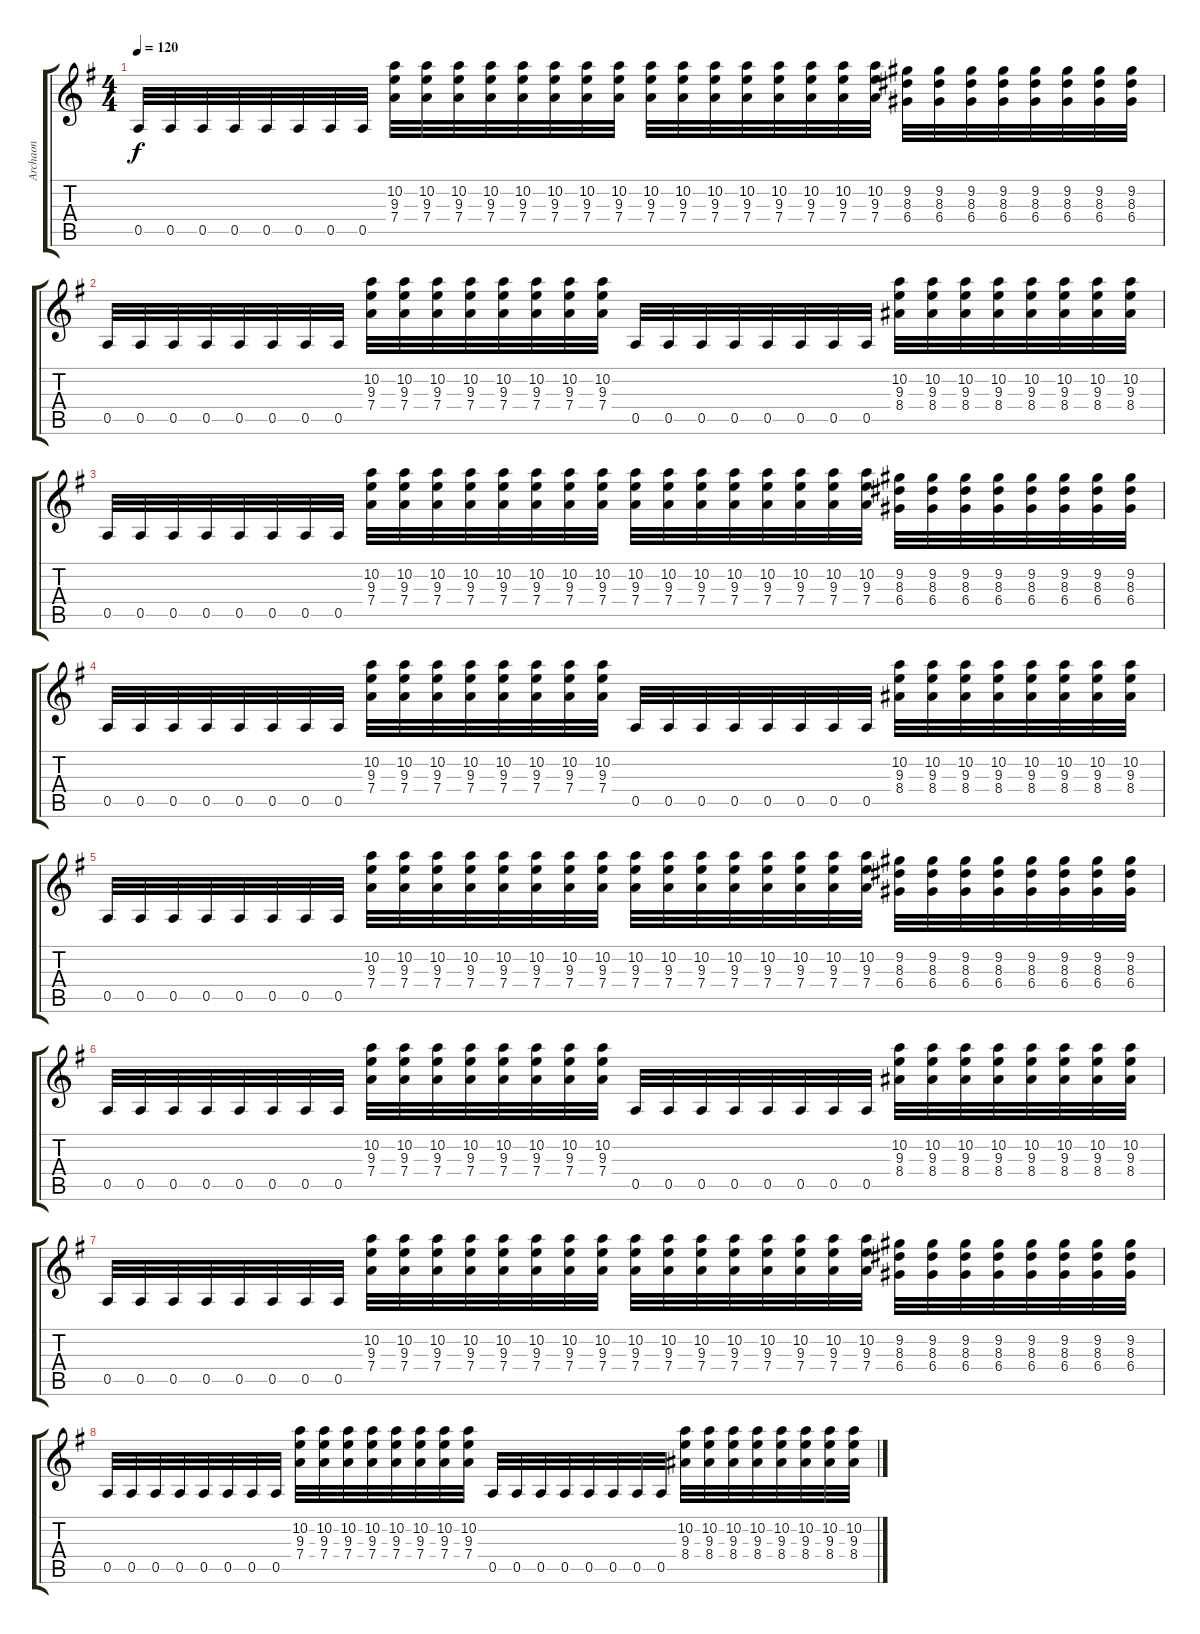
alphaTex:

\track ("Archaon" "Archaon") {instrument distortionguitar}
\staff {score tabs}
\tuning (E4 B3 G3 D3 A2 E2) {hide}
\ts (4 4)
\tempo 120
\clef g2
\ks g
0.5.32{dy f} 0.5.32 0.5.32 0.5.32 0.5.32 0.5.32 0.5.32 0.5.32 (10.2 9.3 7.4).32 (10.2 9.3 7.4).32 (10.2 9.3 7.4).32 (10.2 9.3 7.4).32 (10.2 9.3 7.4).32 (10.2 9.3 7.4).32 (10.2 9.3 7.4).32 (10.2 9.3 7.4).32 (10.2 9.3 7.4).32 (10.2 9.3 7.4).32 (10.2 9.3 7.4).32 (10.2 9.3 7.4).32 (10.2 9.3 7.4).32 (10.2 9.3 7.4).32 (10.2 9.3 7.4).32 (10.2 9.3 7.4).32 (9.2 8.3 6.4).32 (9.2 8.3 6.4).32 (9.2 8.3 6.4).32 (9.2 8.3 6.4).32 (9.2 8.3 6.4).32 (9.2 8.3 6.4).32 (9.2 8.3 6.4).32 (9.2 8.3 6.4).32 |
0.5.32 0.5.32 0.5.32 0.5.32 0.5.32 0.5.32 0.5.32 0.5.32 (10.2 9.3 7.4).32 (10.2 9.3 7.4).32 (10.2 9.3 7.4).32 (10.2 9.3 7.4).32 (10.2 9.3 7.4).32 (10.2 9.3 7.4).32 (10.2 9.3 7.4).32 (10.2 9.3 7.4).32 0.5.32 0.5.32 0.5.32 0.5.32 0.5.32 0.5.32 0.5.32 0.5.32 (10.2 9.3 8.4).32 (10.2 9.3 8.4).32 (10.2 9.3 8.4).32 (10.2 9.3 8.4).32 (10.2 9.3 8.4).32 (10.2 9.3 8.4).32 (10.2 9.3 8.4).32 (10.2 9.3 8.4).32 |
0.5.32 0.5.32 0.5.32 0.5.32 0.5.32 0.5.32 0.5.32 0.5.32 (10.2 9.3 7.4).32 (10.2 9.3 7.4).32 (10.2 9.3 7.4).32 (10.2 9.3 7.4).32 (10.2 9.3 7.4).32 (10.2 9.3 7.4).32 (10.2 9.3 7.4).32 (10.2 9.3 7.4).32 (10.2 9.3 7.4).32 (10.2 9.3 7.4).32 (10.2 9.3 7.4).32 (10.2 9.3 7.4).32 (10.2 9.3 7.4).32 (10.2 9.3 7.4).32 (10.2 9.3 7.4).32 (10.2 9.3 7.4).32 (9.2 8.3 6.4).32 (9.2 8.3 6.4).32 (9.2 8.3 6.4).32 (9.2 8.3 6.4).32 (9.2 8.3 6.4).32 (9.2 8.3 6.4).32 (9.2 8.3 6.4).32 (9.2 8.3 6.4).32 |
0.5.32 0.5.32 0.5.32 0.5.32 0.5.32 0.5.32 0.5.32 0.5.32 (10.2 9.3 7.4).32 (10.2 9.3 7.4).32 (10.2 9.3 7.4).32 (10.2 9.3 7.4).32 (10.2 9.3 7.4).32 (10.2 9.3 7.4).32 (10.2 9.3 7.4).32 (10.2 9.3 7.4).32 0.5.32 0.5.32 0.5.32 0.5.32 0.5.32 0.5.32 0.5.32 0.5.32 (10.2 9.3 8.4).32 (10.2 9.3 8.4).32 (10.2 9.3 8.4).32 (10.2 9.3 8.4).32 (10.2 9.3 8.4).32 (10.2 9.3 8.4).32 (10.2 9.3 8.4).32 (10.2 9.3 8.4).32 |
0.5.32 0.5.32 0.5.32 0.5.32 0.5.32 0.5.32 0.5.32 0.5.32 (10.2 9.3 7.4).32 (10.2 9.3 7.4).32 (10.2 9.3 7.4).32 (10.2 9.3 7.4).32 (10.2 9.3 7.4).32 (10.2 9.3 7.4).32 (10.2 9.3 7.4).32 (10.2 9.3 7.4).32 (10.2 9.3 7.4).32 (10.2 9.3 7.4).32 (10.2 9.3 7.4).32 (10.2 9.3 7.4).32 (10.2 9.3 7.4).32 (10.2 9.3 7.4).32 (10.2 9.3 7.4).32 (10.2 9.3 7.4).32 (9.2 8.3 6.4).32 (9.2 8.3 6.4).32 (9.2 8.3 6.4).32 (9.2 8.3 6.4).32 (9.2 8.3 6.4).32 (9.2 8.3 6.4).32 (9.2 8.3 6.4).32 (9.2 8.3 6.4).32 |
0.5.32 0.5.32 0.5.32 0.5.32 0.5.32 0.5.32 0.5.32 0.5.32 (10.2 9.3 7.4).32 (10.2 9.3 7.4).32 (10.2 9.3 7.4).32 (10.2 9.3 7.4).32 (10.2 9.3 7.4).32 (10.2 9.3 7.4).32 (10.2 9.3 7.4).32 (10.2 9.3 7.4).32 0.5.32 0.5.32 0.5.32 0.5.32 0.5.32 0.5.32 0.5.32 0.5.32 (10.2 9.3 8.4).32 (10.2 9.3 8.4).32 (10.2 9.3 8.4).32 (10.2 9.3 8.4).32 (10.2 9.3 8.4).32 (10.2 9.3 8.4).32 (10.2 9.3 8.4).32 (10.2 9.3 8.4).32 |
0.5.32 0.5.32 0.5.32 0.5.32 0.5.32 0.5.32 0.5.32 0.5.32 (10.2 9.3 7.4).32 (10.2 9.3 7.4).32 (10.2 9.3 7.4).32 (10.2 9.3 7.4).32 (10.2 9.3 7.4).32 (10.2 9.3 7.4).32 (10.2 9.3 7.4).32 (10.2 9.3 7.4).32 (10.2 9.3 7.4).32 (10.2 9.3 7.4).32 (10.2 9.3 7.4).32 (10.2 9.3 7.4).32 (10.2 9.3 7.4).32 (10.2 9.3 7.4).32 (10.2 9.3 7.4).32 (10.2 9.3 7.4).32 (9.2 8.3 6.4).32 (9.2 8.3 6.4).32 (9.2 8.3 6.4).32 (9.2 8.3 6.4).32 (9.2 8.3 6.4).32 (9.2 8.3 6.4).32 (9.2 8.3 6.4).32 (9.2 8.3 6.4).32 |
0.5.32 0.5.32 0.5.32 0.5.32 0.5.32 0.5.32 0.5.32 0.5.32 (10.2 9.3 7.4).32 (10.2 9.3 7.4).32 (10.2 9.3 7.4).32 (10.2 9.3 7.4).32 (10.2 9.3 7.4).32 (10.2 9.3 7.4).32 (10.2 9.3 7.4).32 (10.2 9.3 7.4).32 0.5.32 0.5.32 0.5.32 0.5.32 0.5.32 0.5.32 0.5.32 0.5.32 (10.2 9.3 8.4).32 (10.2 9.3 8.4).32 (10.2 9.3 8.4).32 (10.2 9.3 8.4).32 (10.2 9.3 8.4).32 (10.2 9.3 8.4).32 (10.2 9.3 8.4).32 (10.2 9.3 8.4).32
